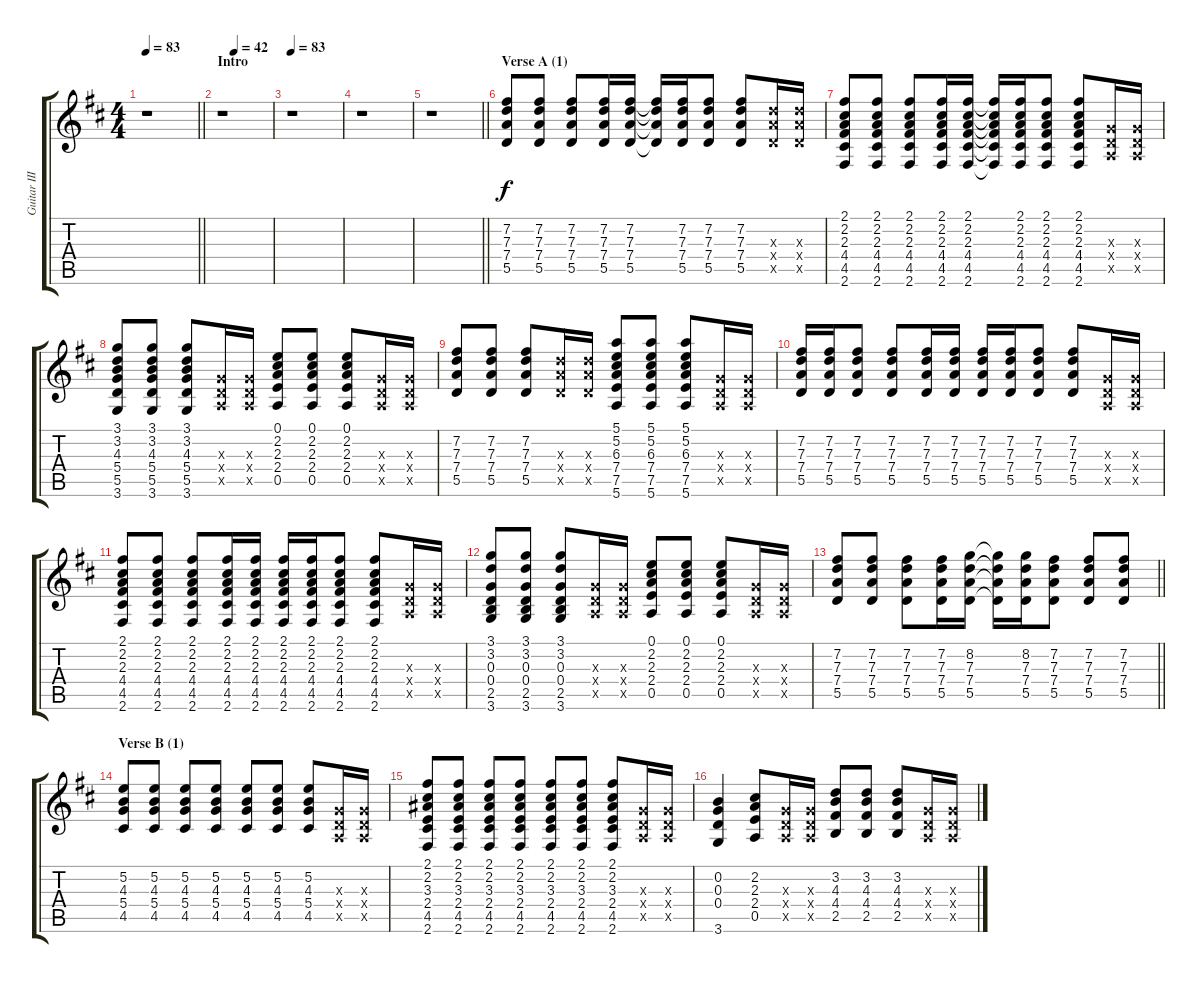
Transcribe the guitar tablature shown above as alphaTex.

\track ("Guitar III" "Guitar III") {instrument acousticguitarsteel}
\staff {score tabs}
\tuning (E4 B3 G3 D3 A2 E2) {hide}
\ts (4 4)
\tempo 83
\clef g2
\barLineRight lightlight
\ks d
r.1{dy f instrument acousticguitarsteel} |
\section ("" "Intro")
\tempo (42 0.25)
r.1 |
\tempo 83
r.1 |
r.1 |
\barLineRight lightlight
r.1 |
\section ("" "Verse A (1)")
(7.2 7.3 7.4 5.5).8 (7.2 7.3 7.4 5.5).8 (7.2 7.3 7.4 5.5).8 (7.2 7.3 7.4 5.5).16 (7.2 7.3 7.4 5.5).16 (7.2{t} 7.3{t} 7.4{t} 5.5{t}).16 (7.2 7.3 7.4 5.5).16 (7.2 7.3 7.4 5.5).8 (7.2 7.3 7.4 5.5).8 (7.3{x} 7.4{x} 5.5{x}).16 (7.3{x} 7.4{x} 5.5{x}).16 |
(2.1 2.2 2.3 4.4 4.5 2.6).8 (2.1 2.2 2.3 4.4 4.5 2.6).8 (2.1 2.2 2.3 4.4 4.5 2.6).8 (2.1 2.2 2.3 4.4 4.5 2.6).16 (2.1 2.2 2.3 4.4 4.5 2.6).16 (2.1{t} 2.2{t} 2.3{t} 4.4{t} 4.5{t} 2.6{t}).16 (2.1 2.2 2.3 4.4 4.5 2.6).16 (2.1 2.2 2.3 4.4 4.5 2.6).8 (2.1 2.2 2.3 4.4 4.5 2.6).8 (0.3{x} 0.4{x} 0.5{x}).16 (0.3{x} 0.4{x} 0.5{x}).16 |
(3.1 3.2 4.3 5.4 5.5 3.6).8 (3.1 3.2 4.3 5.4 5.5 3.6).8 (3.1 3.2 4.3 5.4 5.5 3.6).8 (0.3{x} 0.4{x} 0.5{x}).16 (0.3{x} 0.4{x} 0.5{x}).16 (0.1 2.2 2.3 2.4 0.5).8 (0.1 2.2 2.3 2.4 0.5).8 (0.1 2.2 2.3 2.4 0.5).8 (0.3{x} 0.4{x} 0.5{x}).16 (0.3{x} 0.4{x} 0.5{x}).16 |
(7.2 7.3 7.4 5.5).8 (7.2 7.3 7.4 5.5).8 (7.2 7.3 7.4 5.5).8 (7.3{x} 7.4{x} 5.5{x}).16 (7.3{x} 7.4{x} 5.5{x}).16 (5.1 5.2 6.3 7.4 7.5 5.6).8 (5.1 5.2 6.3 7.4 7.5 5.6).8 (5.1 5.2 6.3 7.4 7.5 5.6).8 (0.3{x} 0.4{x} 0.5{x}).16 (0.3{x} 0.4{x} 0.5{x}).16 |
(7.2 7.3 7.4 5.5).16 (7.2 7.3 7.4 5.5).16 (7.2 7.3 7.4 5.5).8 (7.2 7.3 7.4 5.5).8 (7.2 7.3 7.4 5.5).16 (7.2 7.3 7.4 5.5).16 (7.2 7.3 7.4 5.5).16 (7.2 7.3 7.4 5.5).16 (7.2 7.3 7.4 5.5).8 (7.2 7.3 7.4 5.5).8 (0.3{x} 0.4{x} 0.5{x}).16 (0.3{x} 0.4{x} 0.5{x}).16 |
(2.1 2.2 2.3 4.4 4.5 2.6).8 (2.1 2.2 2.3 4.4 4.5 2.6).8 (2.1 2.2 2.3 4.4 4.5 2.6).8 (2.1 2.2 2.3 4.4 4.5 2.6).16 (2.1 2.2 2.3 4.4 4.5 2.6).16 (2.1 2.2 2.3 4.4 4.5 2.6).16 (2.1 2.2 2.3 4.4 4.5 2.6).16 (2.1 2.2 2.3 4.4 4.5 2.6).8 (2.1 2.2 2.3 4.4 4.5 2.6).8 (0.3{x} 0.4{x} 0.5{x}).16 (0.3{x} 0.4{x} 0.5{x}).16 |
(3.1 3.2 0.3 0.4 2.5 3.6).8 (3.1 3.2 0.3 0.4 2.5 3.6).8 (3.1 3.2 0.3 0.4 2.5 3.6).8 (0.3{x} 0.4{x} 0.5{x}).16 (0.3{x} 0.4{x} 0.5{x}).16 (0.1 2.2 2.3 2.4 0.5).8 (0.1 2.2 2.3 2.4 0.5).8 (0.1 2.2 2.3 2.4 0.5).8 (0.3{x} 0.4{x} 0.5{x}).16 (0.3{x} 0.4{x} 0.5{x}).16 |
\barLineRight lightlight
(7.2 7.3 7.4 5.5).8 (7.2 7.3 7.4 5.5).8 (7.2 7.3 7.4 5.5).8 (7.2 7.3 7.4 5.5).16 (8.2 7.3 7.4 5.5).16 (8.2{t} 7.3{t} 7.4{t} 5.5{t}).16 (8.2 7.3 7.4 5.5).16 (7.2 7.3 7.4 5.5).8 (7.2 7.3 7.4 5.5).8 (7.2 7.3 7.4 5.5).8 |
\section ("" "Verse B (1)")
(5.2 4.3 5.4 4.5).8 (5.2 4.3 5.4 4.5).8 (5.2 4.3 5.4 4.5).8 (5.2 4.3 5.4 4.5).8 (5.2 4.3 5.4 4.5).8 (5.2 4.3 5.4 4.5).8 (5.2 4.3 5.4 4.5).8 (0.3{x} 0.4{x} 0.5{x}).16 (0.3{x} 0.4{x} 0.5{x}).16 |
(2.1 2.2 3.3 2.4 4.5 2.6).8 (2.1 2.2 3.3 2.4 4.5 2.6).8 (2.1 2.2 3.3 2.4 4.5 2.6).8 (2.1 2.2 3.3 2.4 4.5 2.6).8 (2.1 2.2 3.3 2.4 4.5 2.6).8 (2.1 2.2 3.3 2.4 4.5 2.6).8 (2.1 2.2 3.3 2.4 4.5 2.6).8 (0.3{x} 0.4{x} 0.5{x}).16 (0.3{x} 0.4{x} 0.5{x}).16 |
(0.2 0.3 0.4 3.6).4 (2.2 2.3 2.4 0.5).8 (0.3{x} 0.4{x} 0.5{x}).16 (0.3{x} 0.4{x} 0.5{x}).16 (3.2 4.3 4.4 2.5).8 (3.2 4.3 4.4 2.5).8 (3.2 4.3 4.4 2.5).8 (0.3{x} 0.4{x} 0.5{x}).16 (0.3{x} 0.4{x} 0.5{x}).16
